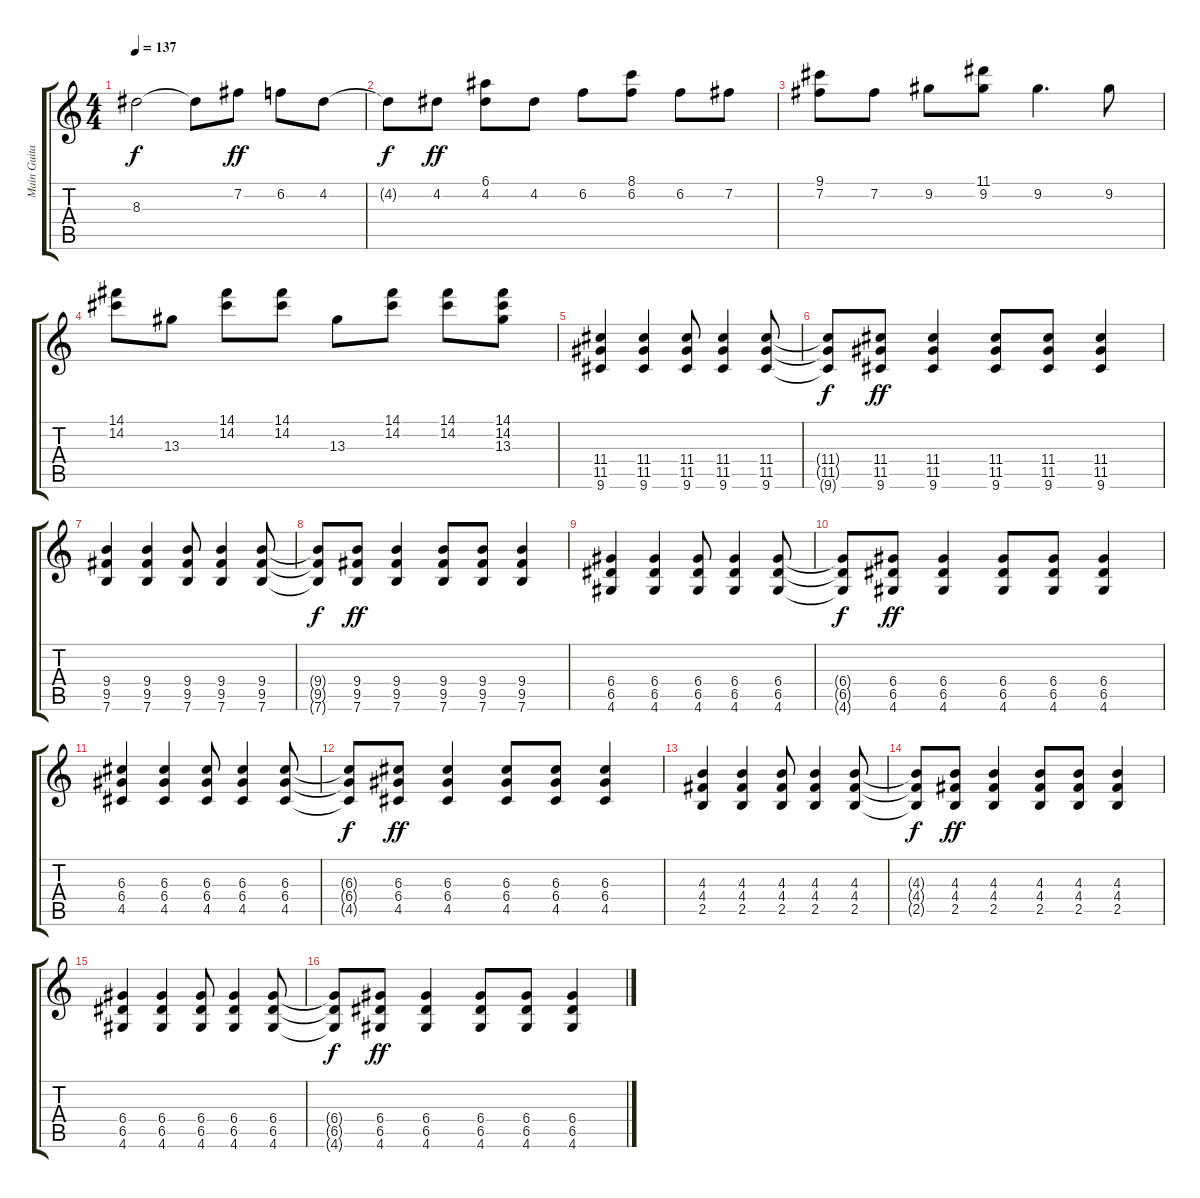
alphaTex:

\track ("Main Guitar !!" "Main Guita") {instrument distortionguitar}
\staff {score tabs}
\tuning (E4 B3 G3 D3 A2 E2) {hide}
\ts (4 4)
\tempo 137
\clef g2
\ks c
8.3{t}.2{dy f} 8.3{t}.8 7.2.8{dy ff} 6.2.8 4.2.8 |
4.2{t}.8{dy f} 4.2.8{dy ff} (6.1 4.2).8 4.2.8 6.2.8 (8.1 6.2).8 6.2.8 7.2.8 |
(9.1 7.2).8 7.2.8 9.2.8 (11.1 9.2).8 9.2.4{d} 9.2.8 |
(14.1 14.2).8 13.3.8 (14.1 14.2).8 (14.1 14.2).8 13.3.8 (14.1 14.2).8 (14.1 14.2).8 (14.1 14.2 13.3).8 |
(11.4 11.5 9.6).4 (11.4 11.5 9.6).4 (11.4 11.5 9.6).8 (11.4 11.5 9.6).4 (11.4 11.5 9.6).8 |
(11.4{t} 11.5{t} 9.6{t}).8{dy f} (11.4 11.5 9.6).8{dy ff} (11.4 11.5 9.6).4 (11.4 11.5 9.6).8 (11.4 11.5 9.6).8 (11.4 11.5 9.6).4 |
(9.4 9.5 7.6).4 (9.4 9.5 7.6).4 (9.4 9.5 7.6).8 (9.4 9.5 7.6).4 (9.4 9.5 7.6).8 |
(9.4{t} 9.5{t} 7.6{t}).8{dy f} (9.4 9.5 7.6).8{dy ff} (9.4 9.5 7.6).4 (9.4 9.5 7.6).8 (9.4 9.5 7.6).8 (9.4 9.5 7.6).4 |
(6.4 6.5 4.6).4 (6.4 6.5 4.6).4 (6.4 6.5 4.6).8 (6.4 6.5 4.6).4 (6.4 6.5 4.6).8 |
(6.4{t} 6.5{t} 4.6{t}).8{dy f} (6.4 6.5 4.6).8{dy ff} (6.4 6.5 4.6).4 (6.4 6.5 4.6).8 (6.4 6.5 4.6).8 (6.4 6.5 4.6).4 |
(6.3 6.4 4.5).4 (6.3 6.4 4.5).4 (6.3 6.4 4.5).8 (6.3 6.4 4.5).4 (6.3 6.4 4.5).8 |
(6.3{t} 6.4{t} 4.5{t}).8{dy f} (6.3 6.4 4.5).8{dy ff} (6.3 6.4 4.5).4 (6.3 6.4 4.5).8 (6.3 6.4 4.5).8 (6.3 6.4 4.5).4 |
(4.3 4.4 2.5).4 (4.3 4.4 2.5).4 (4.3 4.4 2.5).8 (4.3 4.4 2.5).4 (4.3 4.4 2.5).8 |
(4.3{t} 4.4{t} 2.5{t}).8{dy f} (4.3 4.4 2.5).8{dy ff} (4.3 4.4 2.5).4 (4.3 4.4 2.5).8 (4.3 4.4 2.5).8 (4.3 4.4 2.5).4 |
(6.4 6.5 4.6).4 (6.4 6.5 4.6).4 (6.4 6.5 4.6).8 (6.4 6.5 4.6).4 (6.4 6.5 4.6).8 |
(6.4{t} 6.5{t} 4.6{t}).8{dy f} (6.4 6.5 4.6).8{dy ff} (6.4 6.5 4.6).4 (6.4 6.5 4.6).8 (6.4 6.5 4.6).8 (6.4 6.5 4.6).4
